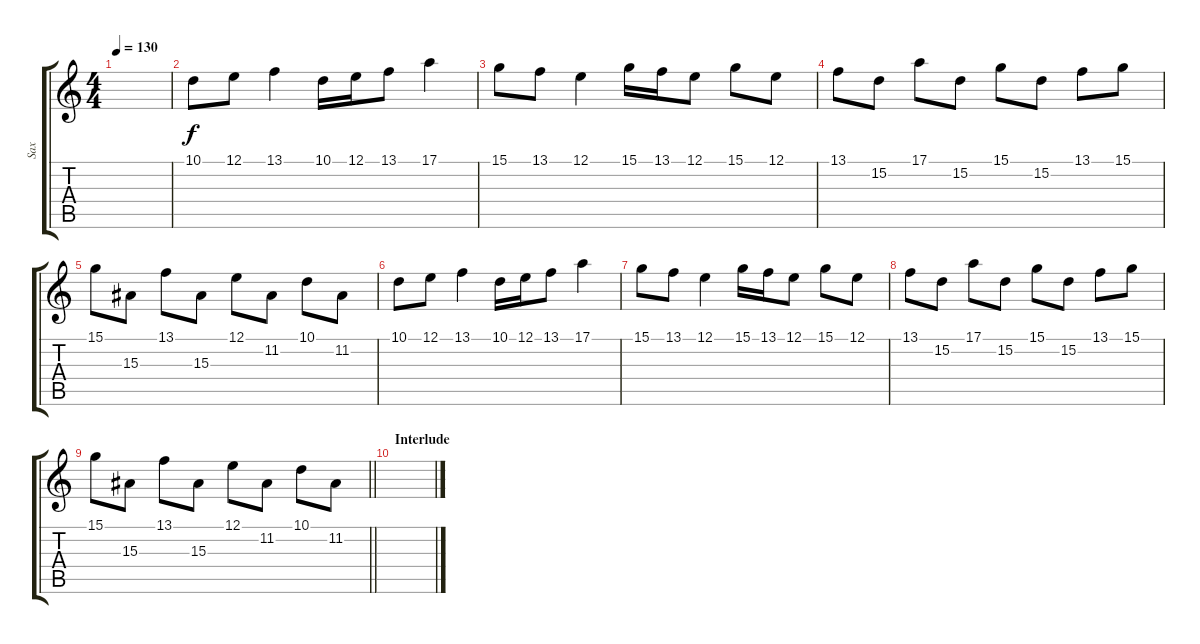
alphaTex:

\track ("Sax" "Sax") {instrument sopranosax}
\staff {score tabs}
\tuning (E4 B3 G3 D3 A2 E2) {hide}
\ts (4 4)
\tempo 130
\clef g2
\ks c
|
10.1.8{volume 16} 12.1.8 13.1.4 10.1.16 12.1.16 13.1.8 17.1.4 |
15.1.8 13.1.8 12.1.4 15.1.16 13.1.16 12.1.8 15.1.8 12.1.8 |
13.1.8 15.2.8 17.1.8 15.2.8 15.1.8 15.2.8 13.1.8 15.1.8 |
15.1.8 15.3.8 13.1.8 15.3.8 12.1.8 11.2.8 10.1.8 11.2.8 |
10.1.8 12.1.8 13.1.4 10.1.16 12.1.16 13.1.8 17.1.4 |
15.1.8 13.1.8 12.1.4 15.1.16 13.1.16 12.1.8 15.1.8 12.1.8 |
13.1.8 15.2.8 17.1.8 15.2.8 15.1.8 15.2.8 13.1.8 15.1.8 |
\barLineRight lightlight
15.1.8 15.3.8 13.1.8 15.3.8 12.1.8 11.2.8 10.1.8 11.2.8 |
\section ("" "Interlude")
